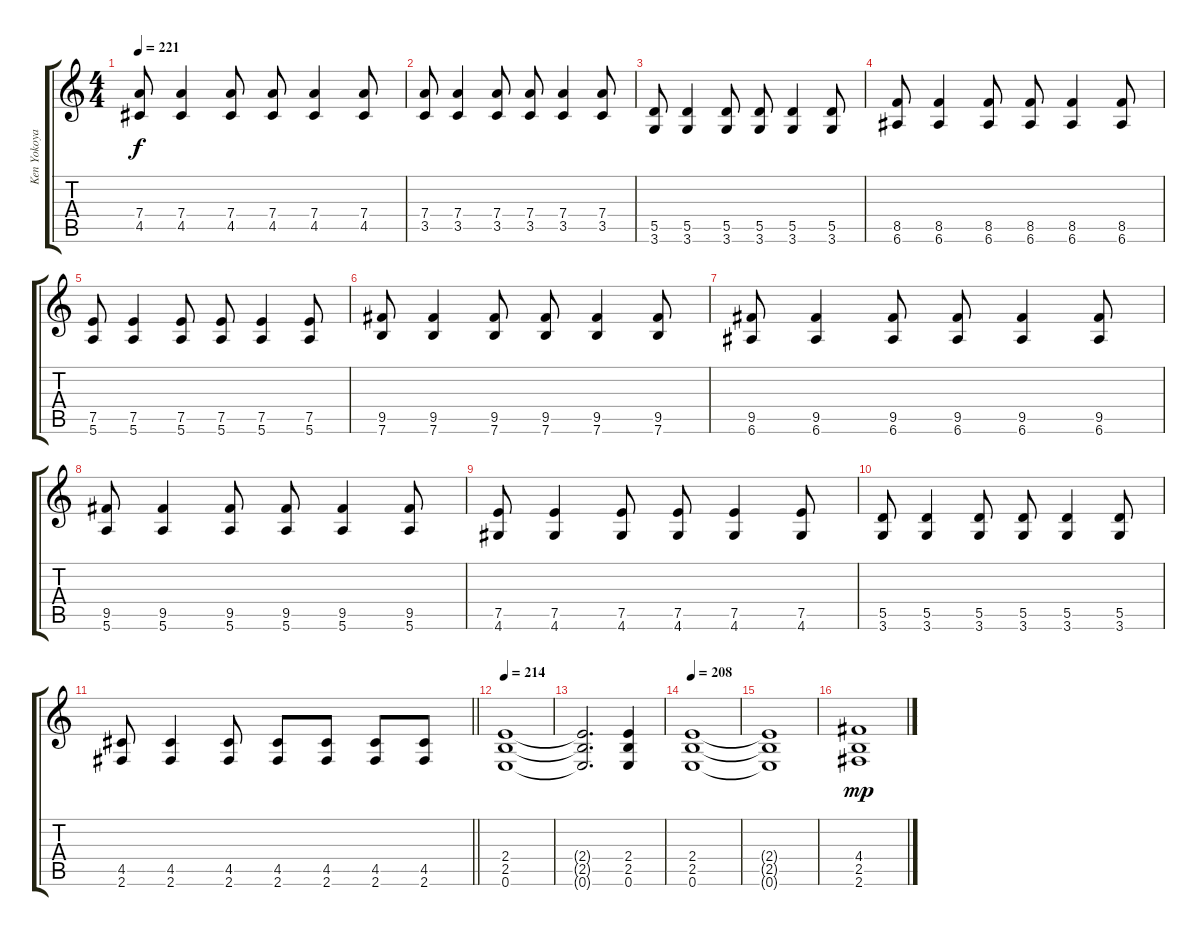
\track ("Ken Yokoyama" "Ken Yokoya") {instrument distortionguitar}
\staff {score tabs}
\tuning (E4 B3 G3 D3 A2 E2) {hide}
\ts (4 4)
\tempo 221
\clef g2
\ks c
(7.4 4.5).8{dy f} (7.4 4.5).4 (7.4 4.5).8 (7.4 4.5).8 (7.4 4.5).4 (7.4 4.5).8 |
(7.4 3.5).8 (7.4 3.5).4 (7.4 3.5).8 (7.4 3.5).8 (7.4 3.5).4 (7.4 3.5).8 |
(5.5 3.6).8 (5.5 3.6).4 (5.5 3.6).8 (5.5 3.6).8 (5.5 3.6).4 (5.5 3.6).8 |
(8.5 6.6).8 (8.5 6.6).4 (8.5 6.6).8 (8.5 6.6).8 (8.5 6.6).4 (8.5 6.6).8 |
(7.5 5.6).8 (7.5 5.6).4 (7.5 5.6).8 (7.5 5.6).8 (7.5 5.6).4 (7.5 5.6).8 |
(9.5 7.6).8 (9.5 7.6).4 (9.5 7.6).8 (9.5 7.6).8 (9.5 7.6).4 (9.5 7.6).8 |
(9.5 6.6).8 (9.5 6.6).4 (9.5 6.6).8 (9.5 6.6).8 (9.5 6.6).4 (9.5 6.6).8 |
(9.5 5.6).8 (9.5 5.6).4 (9.5 5.6).8 (9.5 5.6).8 (9.5 5.6).4 (9.5 5.6).8 |
(7.5 4.6).8 (7.5 4.6).4 (7.5 4.6).8 (7.5 4.6).8 (7.5 4.6).4 (7.5 4.6).8 |
(5.5 3.6).8 (5.5 3.6).4 (5.5 3.6).8 (5.5 3.6).8 (5.5 3.6).4 (5.5 3.6).8 |
\barLineRight lightlight
(4.5 2.6).8 (4.5 2.6).4 (4.5 2.6).8 (4.5 2.6).8 (4.5 2.6).8 (4.5 2.6).8 (4.5 2.6).8 |
\section ("" "")
\tempo 214
(2.4 2.5 0.6).1 |
(2.4{t} 2.5{t} 0.6{t}).2{d} (2.4 2.5 0.6).4 |
\tempo 208
(2.4 2.5 0.6).1 |
(2.4{t} 2.5{t} 0.6{t}).1 |
(4.4 2.5 2.6).1{dy mp}
